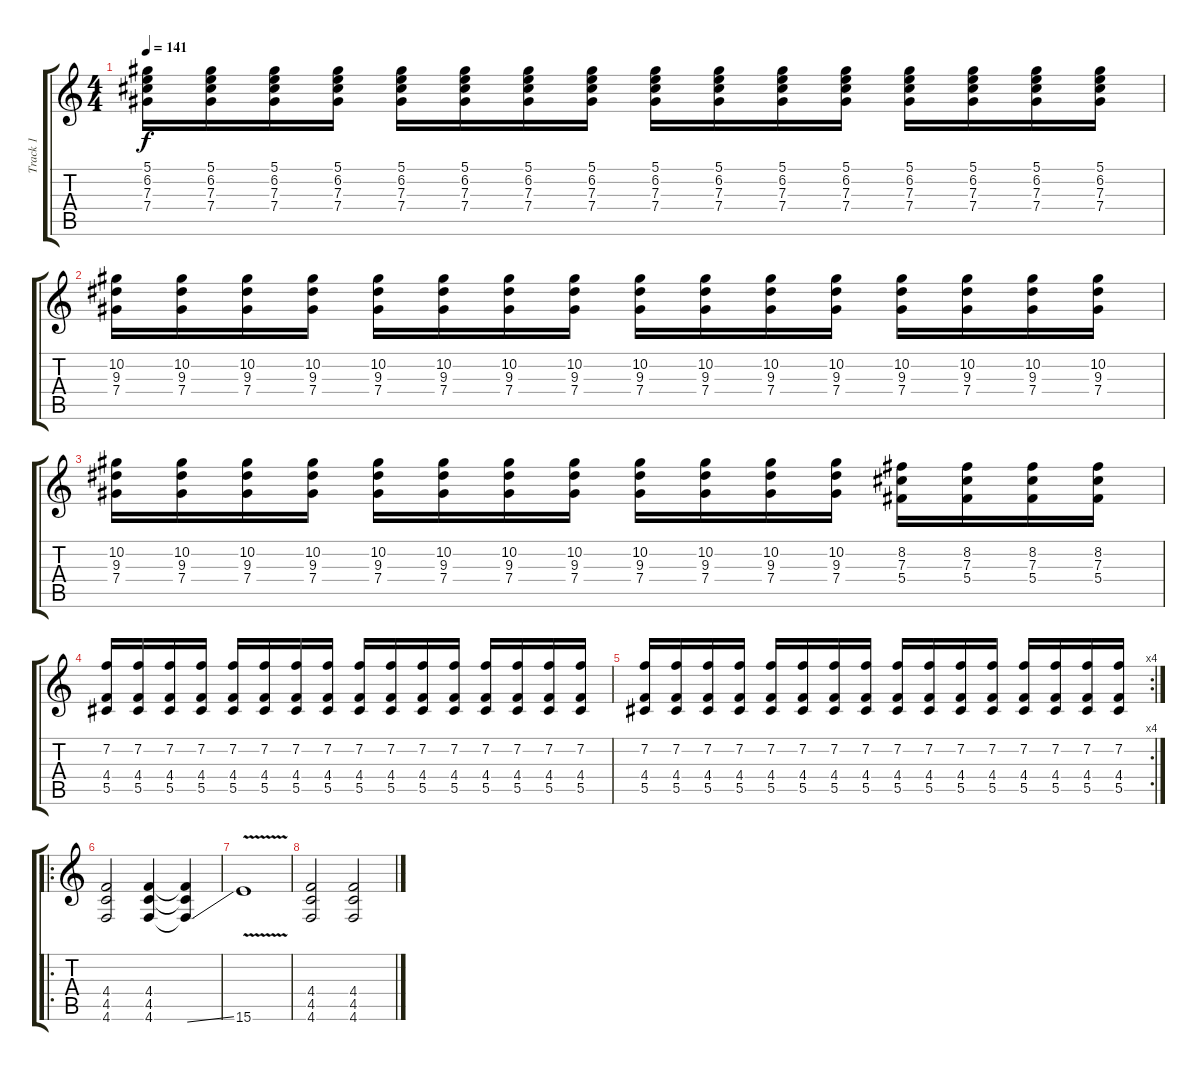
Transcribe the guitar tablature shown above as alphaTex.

\track ("Track 1" "Track 1") {instrument distortionguitar}
\staff {score tabs}
\tuning (Eb4 Bb3 Gb3 Db3 Ab2 Db2) {hide}
\ts (4 4)
\tempo 141
\clef g2
\ks c
(5.1 6.2 7.3 7.4).16{dy f} (5.1 6.2 7.3 7.4).16 (5.1 6.2 7.3 7.4).16 (5.1 6.2 7.3 7.4).16 (5.1 6.2 7.3 7.4).16 (5.1 6.2 7.3 7.4).16 (5.1 6.2 7.3 7.4).16 (5.1 6.2 7.3 7.4).16 (5.1 6.2 7.3 7.4).16 (5.1 6.2 7.3 7.4).16 (5.1 6.2 7.3 7.4).16 (5.1 6.2 7.3 7.4).16 (5.1 6.2 7.3 7.4).16 (5.1 6.2 7.3 7.4).16 (5.1 6.2 7.3 7.4).16 (5.1 6.2 7.3 7.4).16 |
(10.2 9.3 7.4).16 (10.2 9.3 7.4).16 (10.2 9.3 7.4).16 (10.2 9.3 7.4).16 (10.2 9.3 7.4).16 (10.2 9.3 7.4).16 (10.2 9.3 7.4).16 (10.2 9.3 7.4).16 (10.2 9.3 7.4).16 (10.2 9.3 7.4).16 (10.2 9.3 7.4).16 (10.2 9.3 7.4).16 (10.2 9.3 7.4).16 (10.2 9.3 7.4).16 (10.2 9.3 7.4).16 (10.2 9.3 7.4).16 |
(10.2 9.3 7.4).16 (10.2 9.3 7.4).16 (10.2 9.3 7.4).16 (10.2 9.3 7.4).16 (10.2 9.3 7.4).16 (10.2 9.3 7.4).16 (10.2 9.3 7.4).16 (10.2 9.3 7.4).16 (10.2 9.3 7.4).16 (10.2 9.3 7.4).16 (10.2 9.3 7.4).16 (10.2 9.3 7.4).16 (8.2 7.3 5.4).16 (8.2 7.3 5.4).16 (8.2 7.3 5.4).16 (8.2 7.3 5.4).16 |
(7.2 4.4 5.5).16 (7.2 4.4 5.5).16 (7.2 4.4 5.5).16 (7.2 4.4 5.5).16 (7.2 4.4 5.5).16 (7.2 4.4 5.5).16 (7.2 4.4 5.5).16 (7.2 4.4 5.5).16 (7.2 4.4 5.5).16 (7.2 4.4 5.5).16 (7.2 4.4 5.5).16 (7.2 4.4 5.5).16 (7.2 4.4 5.5).16 (7.2 4.4 5.5).16 (7.2 4.4 5.5).16 (7.2 4.4 5.5).16 |
\rc 4
(7.2 4.4 5.5).16 (7.2 4.4 5.5).16 (7.2 4.4 5.5).16 (7.2 4.4 5.5).16 (7.2 4.4 5.5).16 (7.2 4.4 5.5).16 (7.2 4.4 5.5).16 (7.2 4.4 5.5).16 (7.2 4.4 5.5).16 (7.2 4.4 5.5).16 (7.2 4.4 5.5).16 (7.2 4.4 5.5).16 (7.2 4.4 5.5).16 (7.2 4.4 5.5).16 (7.2 4.4 5.5).16 (7.2 4.4 5.5).16 |
\ro
(4.4 4.5 4.6).2 (4.4 4.5 4.6).4 (4.4{t} 4.5{t} 4.6{ss t}).4 |
15.6{v}.1 |
(4.4 4.5 4.6).2 (4.4 4.5 4.6).2
